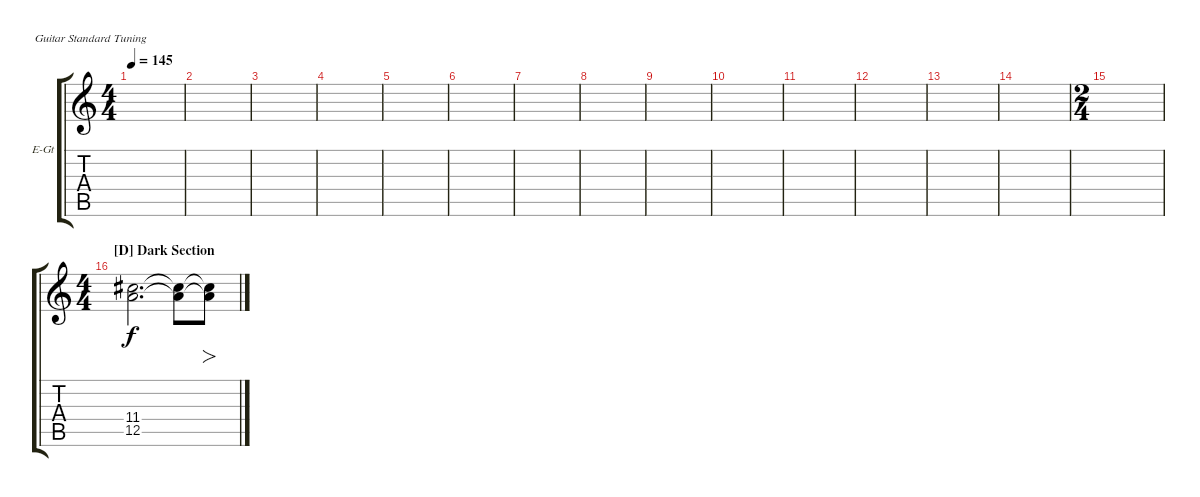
\defaultSystemsLayout 4
\bracketExtendMode groupsimilarinstruments
\firstSystemTrackNameOrientation horizontal
\otherSystemsTrackNameOrientation horizontal
\track ("Right Side Trumpet/etc" "E-Gt") {instrument electricguitarclean}
\staff {score tabs}
\tuning (E4 B3 G3 D3 A2 E2)
\ts (4 4)
\tempo 145
\clef g2
\ks c
|
|
|
|
|
|
|
|
|
|
|
|
|
|
\ts (2 4)
|
\ts (4 4)
\section ("D" "Dark Section")
(12.5 11.4).2{d} (11.4{t} 12.5{t}).8 (12.5{t} 11.4{t}).8{fo}
